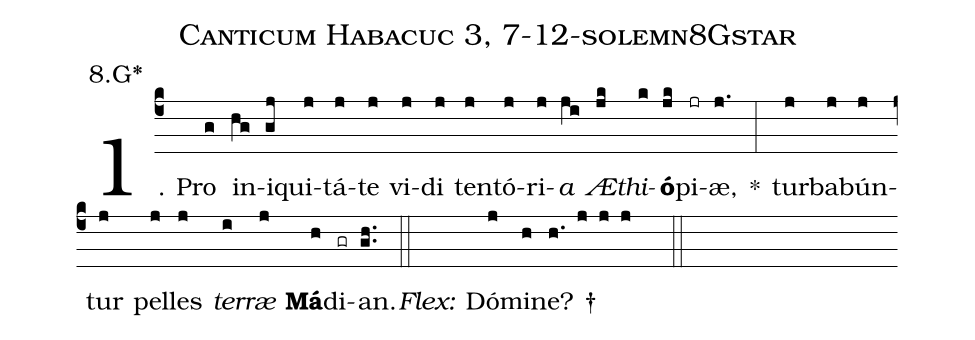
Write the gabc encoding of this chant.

name: Canticum Habacuc 3, 7-12-solemn8Gstar;
annotation: 8.G*;
%%
(c4)1. Pro(g) in(hg)i(gj)qui(j)tá(j)te(j) vi(j)di(j) ten(j)tó(j)ri(j)<i>a</i>(ji) <i>Æ</i>(jk)<i>thi</i>(k)<b>ó</b>(jk)pi(jr)æ,(j.) *(:) tur(j)ba(j)bún(j)tur(j) pel(j)les(j) <i>ter</i>(i)<i>ræ</i>(j) <b>Má</b>(h)di(gr)an.(gh..) (::)
<i>Flex:</i>()  Dó(j)mi(h)ne? †(h. j j j  ::)
